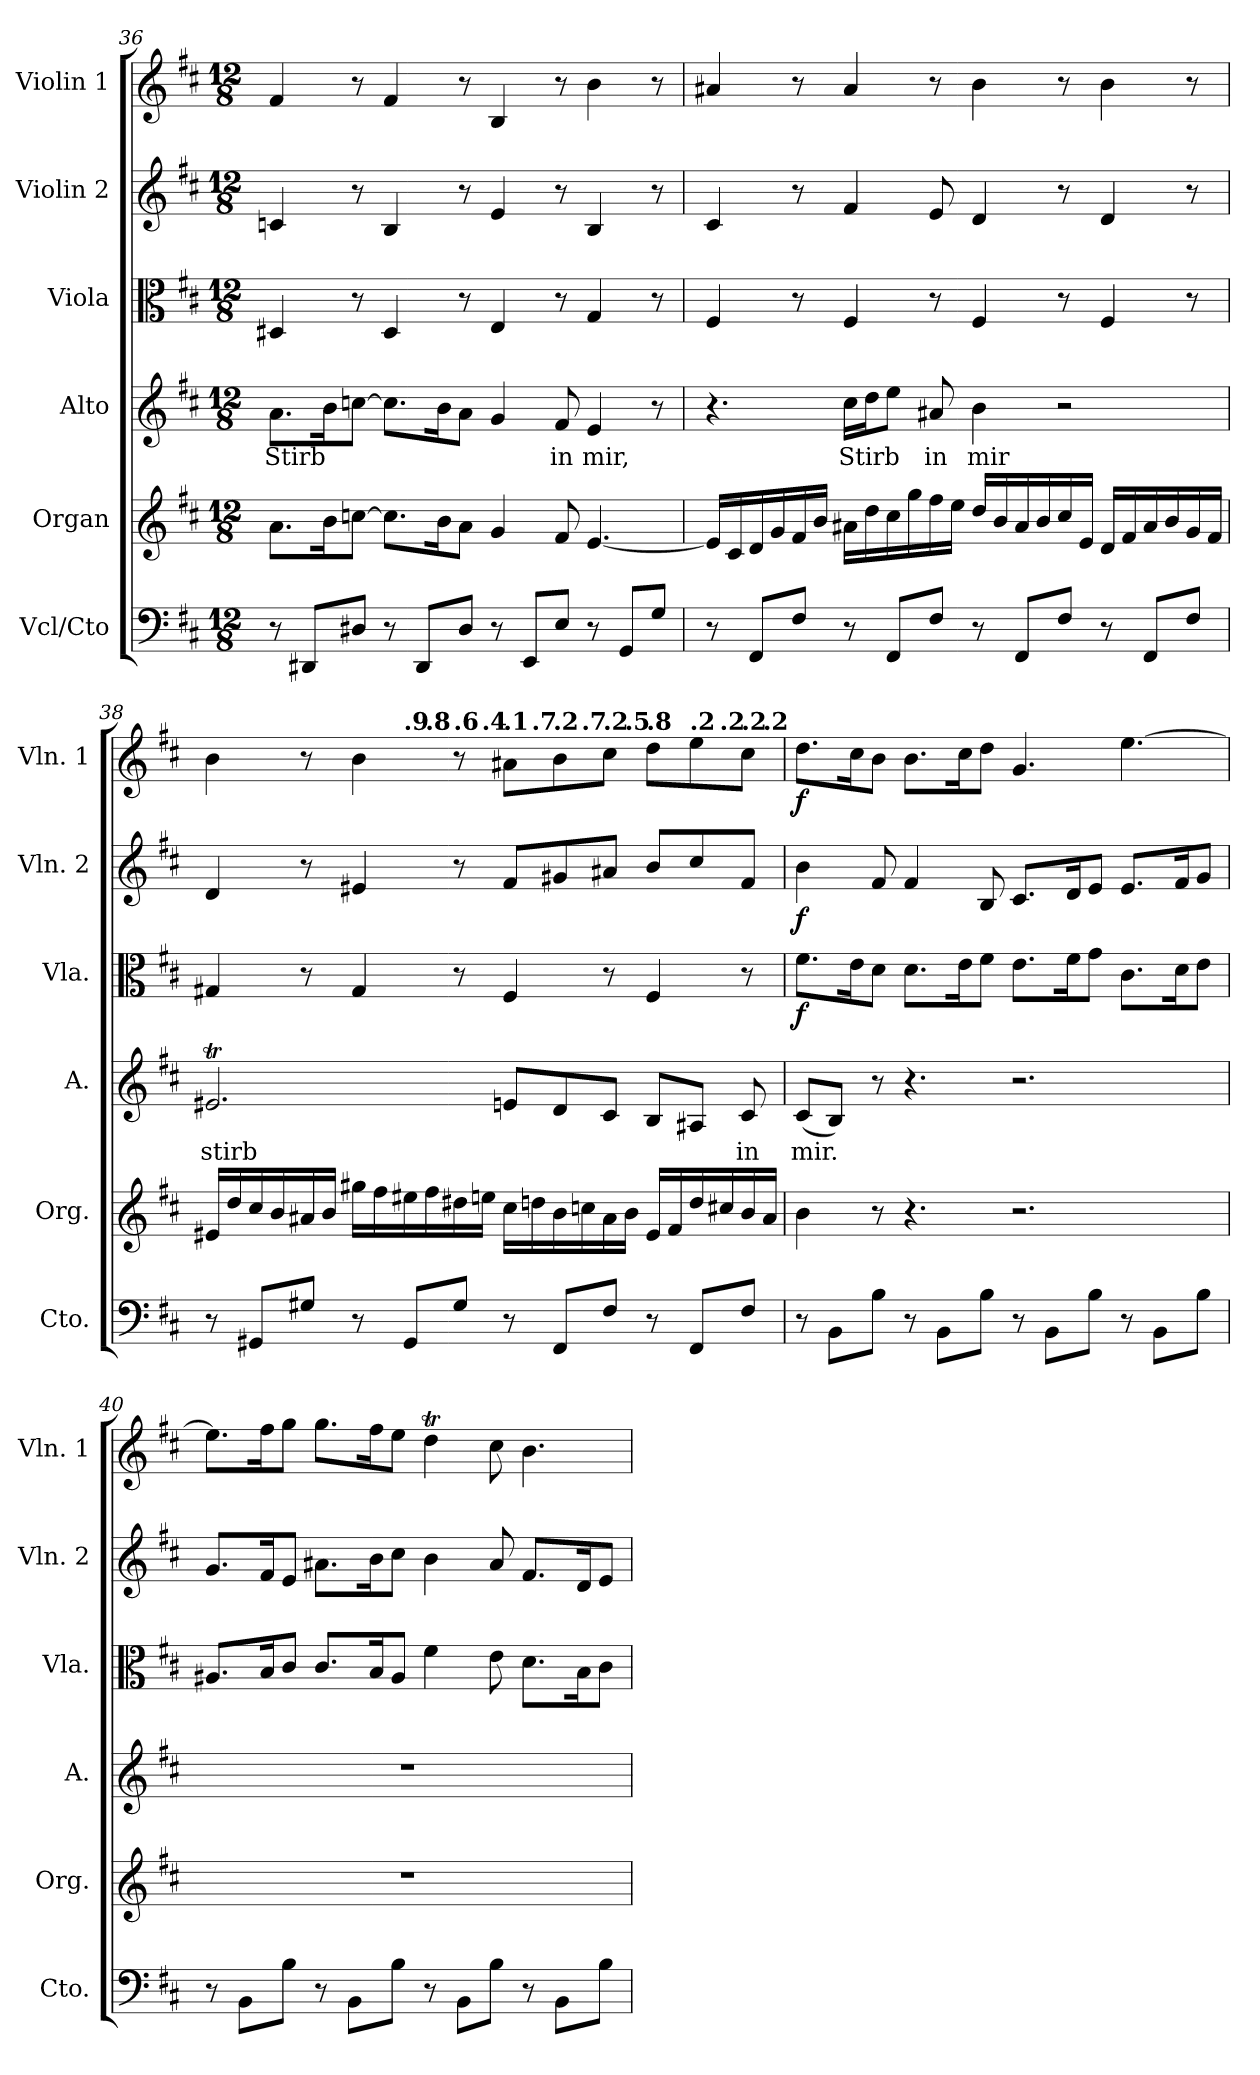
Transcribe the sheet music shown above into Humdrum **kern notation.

**kern	**kern	**kern	**text	**kern	**dynam	**kern	**dynam	**kern	**dynam
*part6	*part5	*part4	*part4	*part3	*part3	*part2	*part2	*part1	*part1
*staff6	*staff5	*staff4	*staff4	*staff3	*staff3	*staff2	*staff2	*staff1	*staff1
*I"Vcl/Cto	*I"Organ	*I"Alto	*	*I"Viola	*	*I"Violin 2	*	*I"Violin 1	*
*I'Cto.	*I'Org.	*I'A.	*	*I'Vla.	*	*I'Vln. 2	*	*I'Vln. 1	*
!!LO:PB:g=z
*clefF4	*clefG2	*clefG2	*	*clefC3	*	*clefG2	*	*clefG2	*
*k[f#c#]	*k[f#c#]	*k[f#c#]	*	*k[f#c#]	*	*k[f#c#]	*	*k[f#c#]	*
*M12/8	*M12/8	*M12/8	*	*M12/8	*	*M12/8	*	*M12/8	*
=36	=36	=36	=36	=36	=36	=36	=36	=36	=36
!	!	!	!LO:LY:b	!	!	!	!	!	!
8r	8.a\L	8.a\L	Stirb	4D#X/	.	4cn/	.	4f#/	.
8DD#X/L	.	.	.	.	.	.	.	.	.
.	16b\K	16b\K	.	.	.	.	.	.	.
8D#X/J	[8ccn\J	[8ccn\J	.	8r	.	8r	.	8r	.
8r	8.cc\L]	8.cc\L]	.	4D#/	.	4B/	.	4f#/	.
8DD#/L	.	.	.	.	.	.	.	.	.
.	16b\K	16b\K	.	.	.	.	.	.	.
8D#/J	8a\J	8a\J	.	8r	.	8r	.	8r	.
8r	4g/	4g/	.	4E/	.	4e/	.	4B/	.
8EE/L	.	.	.	.	.	.	.	.	.
!	!	!	!LO:LY:b	!	!	!	!	!	!
8E/J	8f#/	8f#/	in	8r	.	8r	.	8r	.
!	!	!	!LO:LY:b	!	!	!	!	!	!
8r	[4.e/	4e/	mir,	4G/	.	4B/	.	4b\	.
8GG/L	.	.	.	.	.	.	.	.	.
8G/J	.	8r	.	8r	.	8r	.	8r	.
=37	=37	=37	=37	=37	=37	=37	=37	=37	=37
8r	16e/LL]	4.r	.	4F#/	.	4c#/	.	4a#X/	.
.	16c#/	.	.	.	.	.	.	.	.
8FF#/L	16d/	.	.	.	.	.	.	.	.
.	16g/	.	.	.	.	.	.	.	.
8F#/J	16f#/	.	.	8r	.	8r	.	8r	.
.	16b/JJ	.	.	.	.	.	.	.	.
!	!	!	!LO:LY:b	!	!	!	!	!	!
8r	16a#X\LL	16cc#\LL	Stirb	4F#/	.	4f#/	.	4a#/	.
.	16dd\	16dd\J	.	.	.	.	.	.	.
8FF#/L	16cc#\	8ee\J	.	.	.	.	.	.	.
.	16gg\	.	.	.	.	.	.	.	.
!	!	!	!LO:LY:b	!	!	!	!	!	!
8F#/J	16ff#\	8a#X/	in	8r	.	8e/	.	8r	.
.	16ee\JJ	.	.	.	.	.	.	.	.
!	!	!	!LO:LY:b	!	!	!	!	!	!
8r	16dd/LL	4b\	mir	4F#/	.	4d/	.	4b\	.
.	16b/	.	.	.	.	.	.	.	.
8FF#/L	16a#/	.	.	.	.	.	.	.	.
.	16b/	.	.	.	.	.	.	.	.
8F#/J	16cc#/	2r	.	8r	.	8r	.	8r	.
.	16e/JJ	.	.	.	.	.	.	.	.
8r	16d/LL	.	.	4F#/	.	4d/	.	4b\	.
.	16f#/	.	.	.	.	.	.	.	.
8FF#/L	16a#/	.	.	.	.	.	.	.	.
.	16b/	.	.	.	.	.	.	.	.
8F#/J	16g/	.	.	8r	.	8r	.	8r	.
.	16f#/JJ	.	.	.	.	.	.	.	.
!!LO:LB:g=z
=38	=38	=38	=38	=38	=38	=38	=38	=38	=38
!	!	!	!LO:LY:b	!	!	!	!	!	!
*	*	*	*	*	*	*	*	*^	*
*	*	*	*	*	*	*	*	*	*^	*
*	*	*	*	*	*	*	*	*	*	*^	*
*	*	*	*	*	*	*	*	*	*	*	*^	*
*	*	*	*	*	*	*	*	*	*	*	*	*^	*
*	*	*	*	*	*	*	*	*	*	*	*	*	*^	*
8r	16e#X/LL	2.e#Xt/	stirb	4G#X/	.	4d/	.	4b\	2ryy	2ryy	2ryy	2ryy	2...ryy	1ryy	.
.	16dd/	.	.	.	.	.	.	.	.	.	.	.	.	.	.
8GG#X/L	16cc#/	.	.	.	.	.	.	.	.	.	.	.	.	.	.
.	16b/	.	.	.	.	.	.	.	.	.	.	.	.	.	.
8G#X/J	16a#X/	.	.	8r	.	8r	.	8r	.	.	.	.	.	.	.
.	16b/JJ	.	.	.	.	.	.	.	.	.	.	.	.	.	.
*	*	*	*	*	*	*	*	*MM60	*	*	*	*	*	*	*
8r	16gg#X\LL	.	.	4G#/	.	4e#X/	.	4b\	.	.	.	.	.	.	.
.	16ff#\	.	.	.	.	.	.	.	.	.	.	.	.	.	.
*	*	*	*	*	*	*	*	*MM58	*	*	*	*	*	*	*
!	!	!	!	!	!	!	!	!	!LO:TX:a:B:t=.9	!	!	!	!	!	!
8GG#/L	16ee#X\	.	.	.	.	.	.	.	1ryy	16ryy	8.ryy	4ryy	.	.	.
*	*	*	*	*	*	*	*	*MM58	*	*	*	*	*	*	*
!	!	!	!	!	!	!	!	!	!	!LO:TX:a:B:t=.8	!	!	!	!	!
.	16ff#\	.	.	.	.	.	.	.	.	2...ryy	.	.	.	.	.
*	*	*	*	*	*	*	*	*MM58	*	*	*	*	*	*	*
!	!	!	!	!	!	!	!	!LO:TX:a:B:t=.6	!	!	!	!	!	!	!
8G#/J	16dd#X\	.	.	8r	.	8r	.	8r	.	.	.	.	.	.	.
*	*	*	*	*	*	*	*	*MM58	*	*	*	*	*	*	*
!	!	!	!	!	!	!	!	!	!	!	!LO:TX:a:B:t=.4	!	!	!	!
.	16een\JJ	.	.	.	.	.	.	.	.	.	2ryy	.	.	.	.
*	*	*	*	*	*	*	*	*MM58	*	*	*	*	*	*	*
!	!	!	!	!	!	!	!	!LO:TX:a:B:t=.1	!	!	!	!	!	!	!
8r	16cc#\LL	8enTTT/L	.	4F#/	.	8f#/L	.	8a#X\L	.	.	.	16ryy	.	.	.
*	*	*	*	*	*	*	*	*MM57	*	*	*	*	*	*	*
!	!	!	!	!	!	!	!	!	!	!	!	!LO:TX:a:B:t=.7	!	!	!
.	16ddn\	.	.	.	.	.	.	.	.	.	.	2ryy	.	.	.
*	*	*	*	*	*	*	*	*MM57	*	*	*	*	*	*	*
!	!	!	!	!	!	!	!	!LO:TX:a:B:t=.2	!	!	!	!	!	!	!
8FF#/L	16b\	8d/	.	.	.	8g#X/	.	8b\	.	.	.	.	.	.	.
*	*	*	*	*	*	*	*	*MM56	*	*	*	*	*	*	*
!	!	!	!	!	!	!	!	!	!	!	!	!	!LO:TX:a:B:t=.7	!	!
.	16ccn\	.	.	.	.	.	.	.	.	.	.	.	2ryy	.	.
*	*	*	*	*	*	*	*	*MM56	*	*	*	*	*	*	*
!	!	!	!	!	!	!	!	!LO:TX:a:B:t=.2	!	!	!	!	!	!	!
8F#/J	16a#\	8c#/J	.	8r	.	8a#X/J	.	8cc#\J	.	.	.	.	.	16ryy	.
*	*	*	*	*	*	*	*	*MM54	*	*	*	*	*	*	*
!	!	!	!	!	!	!	!	!	!	!	!	!	!	!LO:TX:a:B:t=.5	!
.	16b\JJ	.	.	.	.	.	.	.	.	.	.	.	.	4..ryy	.
*	*	*	*	*	*	*	*	*MM53	*	*	*	*	*	*	*
!	!	!	!	!	!	!	!	!LO:TX:a:B:t=.8	!	!	!	!	!	!	!
8r	16e#/LL	8B/L	.	4F#/	.	8b/L	.	8dd\L	.	.	.	.	.	.	.
*	*	*	*	*	*	*	*	*MM53	*	*	*	*	*	*	*
.	16f#/	.	.	.	.	.	.	.	.	.	4ryy	.	.	.	.
*	*	*	*	*	*	*	*	*MM51	*	*	*	*	*	*	*
!	!	!	!	!	!	!	!	!LO:TX:a:B:t=.2	!	!	!	!	!	!	!
8FF#/L	16dd/	8A#X/J	.	.	.	8cc#/	.	8ee\	.	.	.	.	.	.	.
*	*	*	*	*	*	*	*	*MM50	*	*	*	*	*	*	*
!	!	!	!	!	!	!	!	!	!	!	!	!LO:TX:a:B:t=.2	!	!	!
.	16cc#X/	.	.	.	.	.	.	.	.	.	.	8.ryy	.	.	.
*	*	*	*	*	*	*	*	*MM48	*	*	*	*	*	*	*
!	!	!	!	!	!	!	!	!LO:TX:a:B:t=.2	!	!	!	!	!	!	!
!	!	!	!LO:LY:b	!	!	!	!	!	!	!	!	!	!	!	!
8F#/J	16b/	8c#/	in	8r	.	8f#/J	.	8cc#\J	.	.	.	.	.	.	.
*	*	*	*	*	*	*	*	*MM47	*	*	*	*	*	*	*
!	!	!	!	!	!	!	!	!	!	!	!LO:TX:a:B:t=.2	!	!	!	!
.	16a#/JJ	.	.	.	.	.	.	.	.	.	16ryy	.	16ryy	.	.
*	*	*	*	*	*	*	*	*v	*v	*v	*v	*v	*v	*v	*
!!LO:PB:g=z
=39	=39	=39	=39	=39	=39	=39	=39	=39	=39
!!LO:REH:place=s1:a:B:fs=14:t=P191
*	*	*	*	*	*	*	*	*MM60	*
*	*	*	*	*	*	*	*	*^	*
*	*	*	*	*	*	*	*	*	*^	*
*	*	*	*	*	*	*	*	*	*	*^	*
*	*	*	*	*	*	*	*	*	*	*	*^	*
*	*	*	*	*	*	*	*	*	*	*	*	*^	*
*	*	*	*	*	*	*	*	*	*	*	*	*	*^	*
!	!	!	!LO:LY:b	!	!LO:DY:b	!	!LO:DY:b	!	!	!	!	!	!	!	!LO:DY:b
*	*	*	*	*	*	*	*	*v	*v	*v	*v	*v	*v	*v	*
8r	4b\	(<8c#/L	mir.	8.f#\L	f	4b\	f	8.dd\L	f
8BB\L	.	8B/J)	.	.	.	.	.	.	.
.	.	.	.	16e\K	.	.	.	16cc#\K	.
8B\J	8r	8r	.	8d\J	.	8f#/	.	8b\J	.
8r	4.r	4.r	.	8.d\L	.	4f#/	.	8.b\L	.
8BB\L	.	.	.	.	.	.	.	.	.
.	.	.	.	16e\K	.	.	.	16cc#\K	.
8B\J	.	.	.	8f#\J	.	8B/	.	8dd\J	.
8r	2.r	2.r	.	8.e\L	.	8.c#/L	.	4.g/	.
8BB\L	.	.	.	.	.	.	.	.	.
.	.	.	.	16f#\K	.	16d/K	.	.	.
8B\J	.	.	.	8g\J	.	8e/J	.	.	.
8r	.	.	.	8.c#\L	.	8.e/L	.	[4.ee\	.
8BB\L	.	.	.	.	.	.	.	.	.
.	.	.	.	16d\K	.	16f#/K	.	.	.
8B\J	.	.	.	8e\J	.	8g/J	.	.	.
=40	=40	=40	=40	=40	=40	=40	=40	=40	=40
8r	1.r	1.r	.	8.A#X/L	.	8.g/L	.	8.ee\L]	.
8BB\L	.	.	.	.	.	.	.	.	.
.	.	.	.	16B/K	.	16f#/K	.	16ff#\K	.
8B\J	.	.	.	8c#/J	.	8e/J	.	8gg\J	.
8r	.	.	.	8.c#/L	.	8.a#X\L	.	8.gg\L	.
8BB\L	.	.	.	.	.	.	.	.	.
.	.	.	.	16B/K	.	16b\K	.	16ff#\K	.
8B\J	.	.	.	8A#/J	.	8cc#\J	.	8ee\J	.
8r	.	.	.	4f#\	.	4b\	.	4ddT\	.
8BB\L	.	.	.	.	.	.	.	.	.
8B\J	.	.	.	8e\	.	8a#/	.	8cc#\	.
8r	.	.	.	8.d\L	.	8.f#/L	.	4.b\	.
8BB\L	.	.	.	.	.	.	.	.	.
.	.	.	.	16B\K	.	16d/K	.	.	.
8B\J	.	.	.	8c#\J	.	8e/J	.	.	.
=	=	=	=	=	=	=	=	=	=
*-	*-	*-	*-	*-	*-	*-	*-	*-	*-
